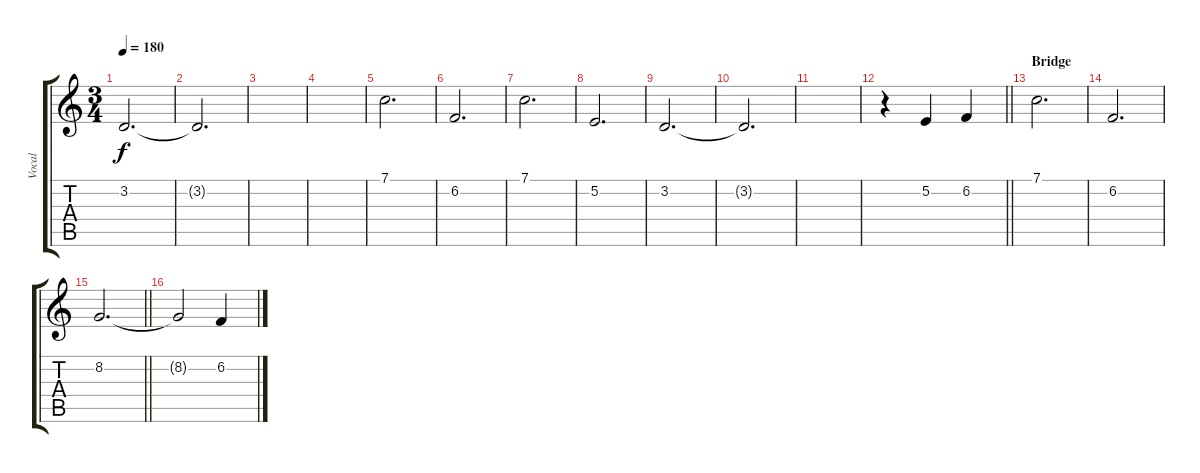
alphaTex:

\track ("Vocal " "Vocal ") {instrument violin}
\staff {score tabs}
\tuning (F4 B3 G3 D3 A2 E2) {hide}
\ts (3 4)
\tempo 180
\clef g2
\ks c
3.2.2{d dy f} |
3.2{t}.2{d} |
|
|
7.1.2{d} |
6.2.2{d} |
7.1.2{d} |
5.2.2{d} |
3.2.2{d} |
3.2{t}.2{d} |
|
\barLineRight lightlight
r.4 5.2.4 6.2.4 |
\section ("" "Bridge")
7.1.2{d} |
6.2.2{d} |
\barLineRight lightlight
8.2.2{d} |
8.2{t}.2 6.2.4
